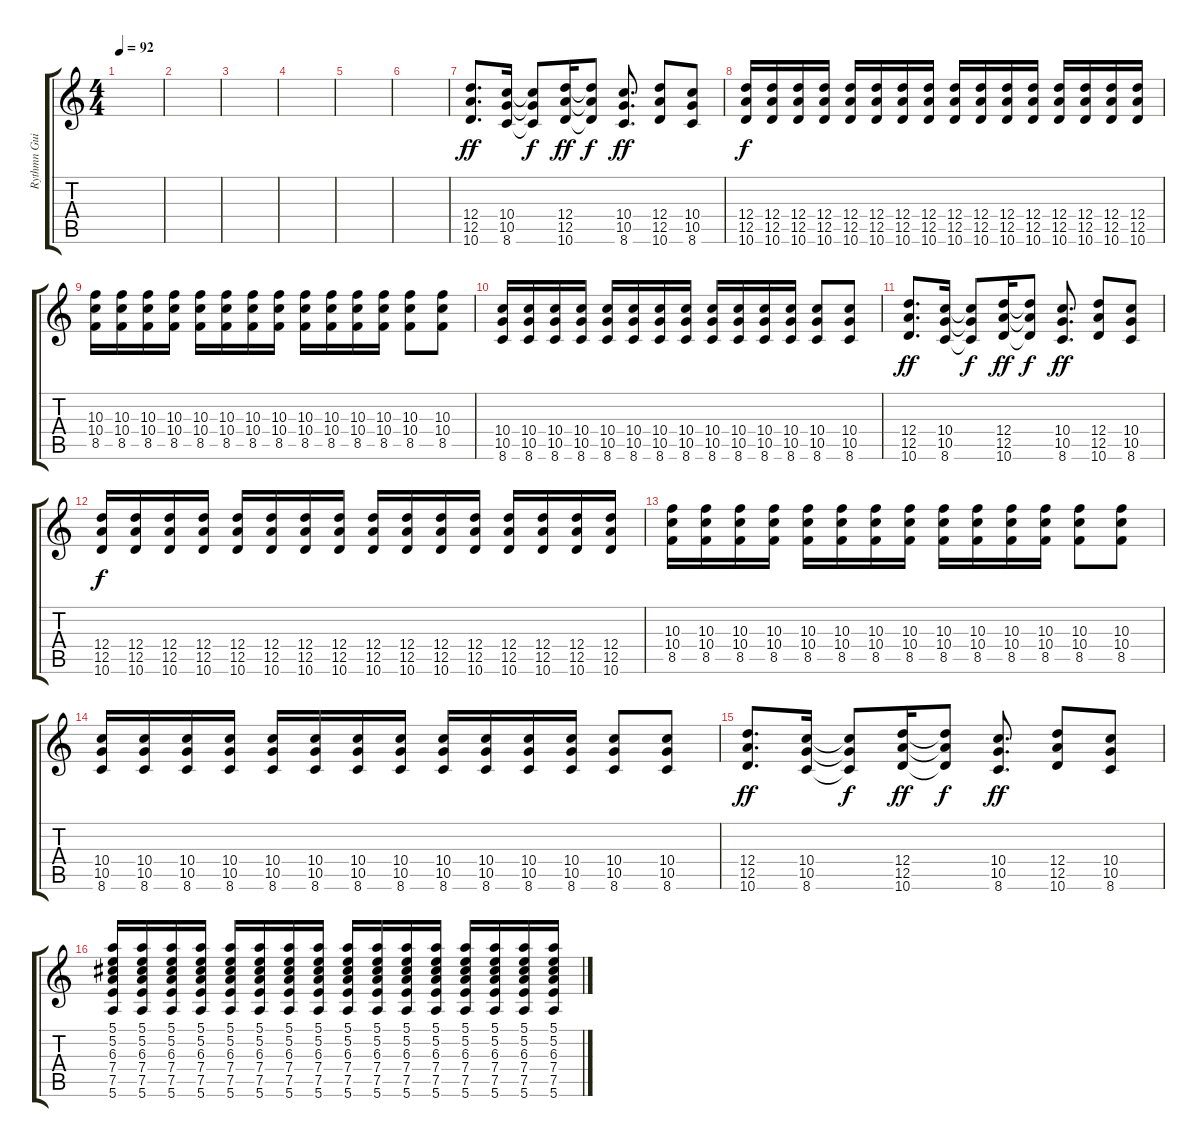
\track ("Rythmn Guitar" "Rythmn Gui") {instrument electricguitarclean}
\staff {score tabs}
\tuning (E4 B3 G3 D3 A2 E2) {hide}
\ts (4 4)
\tempo 92
\clef g2
\ks c
|
|
|
|
|
|
(12.4 12.5 10.6).8{d dy ff} (10.4 10.5 8.6).16 (10.4{t} 10.5{t} 8.6{t}).8{dy f} (12.4 12.5 10.6).16{dy ff} (12.4{t} 12.5{t} 10.6{t}).8{dy f} (10.4 10.5 8.6).8{d dy ff} (12.4 12.5 10.6).8 (10.4 10.5 8.6).8 |
(12.4 12.5 10.6).16{dy f volume 13 instrument overdrivenguitar} (12.4 12.5 10.6).16 (12.4 12.5 10.6).16 (12.4 12.5 10.6).16 (12.4 12.5 10.6).16 (12.4 12.5 10.6).16 (12.4 12.5 10.6).16 (12.4 12.5 10.6).16 (12.4 12.5 10.6).16 (12.4 12.5 10.6).16 (12.4 12.5 10.6).16 (12.4 12.5 10.6).16 (12.4 12.5 10.6).16 (12.4 12.5 10.6).16 (12.4 12.5 10.6).16 (12.4 12.5 10.6).16 |
(10.3 10.4 8.5).16 (10.3 10.4 8.5).16 (10.3 10.4 8.5).16 (10.3 10.4 8.5).16 (10.3 10.4 8.5).16 (10.3 10.4 8.5).16 (10.3 10.4 8.5).16 (10.3 10.4 8.5).16 (10.3 10.4 8.5).16 (10.3 10.4 8.5).16 (10.3 10.4 8.5).16 (10.3 10.4 8.5).16 (10.3 10.4 8.5).8 (10.3 10.4 8.5).8 |
(10.4 10.5 8.6).16 (10.4 10.5 8.6).16 (10.4 10.5 8.6).16 (10.4 10.5 8.6).16 (10.4 10.5 8.6).16 (10.4 10.5 8.6).16 (10.4 10.5 8.6).16 (10.4 10.5 8.6).16 (10.4 10.5 8.6).16 (10.4 10.5 8.6).16 (10.4 10.5 8.6).16 (10.4 10.5 8.6).16 (10.4 10.5 8.6).8 (10.4 10.5 8.6).8 |
(12.4 12.5 10.6).8{d dy ff} (10.4 10.5 8.6).16 (10.4{t} 10.5{t} 8.6{t}).8{dy f} (12.4 12.5 10.6).16{dy ff} (12.4{t} 12.5{t} 10.6{t}).8{dy f} (10.4 10.5 8.6).8{d dy ff} (12.4 12.5 10.6).8 (10.4 10.5 8.6).8 |
(12.4 12.5 10.6).16{dy f} (12.4 12.5 10.6).16 (12.4 12.5 10.6).16 (12.4 12.5 10.6).16 (12.4 12.5 10.6).16 (12.4 12.5 10.6).16 (12.4 12.5 10.6).16 (12.4 12.5 10.6).16 (12.4 12.5 10.6).16 (12.4 12.5 10.6).16 (12.4 12.5 10.6).16 (12.4 12.5 10.6).16 (12.4 12.5 10.6).16 (12.4 12.5 10.6).16 (12.4 12.5 10.6).16 (12.4 12.5 10.6).16 |
(10.3 10.4 8.5).16 (10.3 10.4 8.5).16 (10.3 10.4 8.5).16 (10.3 10.4 8.5).16 (10.3 10.4 8.5).16 (10.3 10.4 8.5).16 (10.3 10.4 8.5).16 (10.3 10.4 8.5).16 (10.3 10.4 8.5).16 (10.3 10.4 8.5).16 (10.3 10.4 8.5).16 (10.3 10.4 8.5).16 (10.3 10.4 8.5).8 (10.3 10.4 8.5).8 |
(10.4 10.5 8.6).16 (10.4 10.5 8.6).16 (10.4 10.5 8.6).16 (10.4 10.5 8.6).16 (10.4 10.5 8.6).16 (10.4 10.5 8.6).16 (10.4 10.5 8.6).16 (10.4 10.5 8.6).16 (10.4 10.5 8.6).16 (10.4 10.5 8.6).16 (10.4 10.5 8.6).16 (10.4 10.5 8.6).16 (10.4 10.5 8.6).8 (10.4 10.5 8.6).8 |
(12.4 12.5 10.6).8{d dy ff} (10.4 10.5 8.6).16 (10.4{t} 10.5{t} 8.6{t}).8{dy f} (12.4 12.5 10.6).16{dy ff} (12.4{t} 12.5{t} 10.6{t}).8{dy f} (10.4 10.5 8.6).8{d dy ff} (12.4 12.5 10.6).8 (10.4 10.5 8.6).8 |
(5.1 5.2 6.3 7.4 7.5 5.6).16 (5.1 5.2 6.3 7.4 7.5 5.6).16 (5.1 5.2 6.3 7.4 7.5 5.6).16 (5.1 5.2 6.3 7.4 7.5 5.6).16 (5.1 5.2 6.3 7.4 7.5 5.6).16 (5.1 5.2 6.3 7.4 7.5 5.6).16 (5.1 5.2 6.3 7.4 7.5 5.6).16 (5.1 5.2 6.3 7.4 7.5 5.6).16 (5.1 5.2 6.3 7.4 7.5 5.6).16 (5.1 5.2 6.3 7.4 7.5 5.6).16 (5.1 5.2 6.3 7.4 7.5 5.6).16 (5.1 5.2 6.3 7.4 7.5 5.6).16 (5.1 5.2 6.3 7.4 7.5 5.6).16 (5.1 5.2 6.3 7.4 7.5 5.6).16 (5.1 5.2 6.3 7.4 7.5 5.6).16 (5.1 5.2 6.3 7.4 7.5 5.6).16
